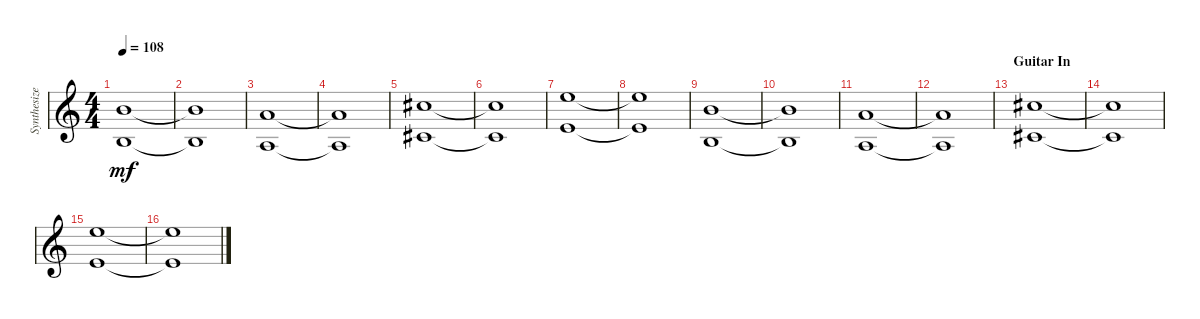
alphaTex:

\track ("Synthesizer" "Synthesize") {instrument synthbass1}
\staff {score}
\tuning (E4 B3 G3 D3 A2 E2 B1) {hide}
\ts (4 4)
\tempo 108
\clef g2
\ks c
(0.2 2.5).1{dy mf} |
(0.2{t} 2.5{t}).1 |
(2.3 0.5).1 |
(2.3{t} 0.5{t}).1 |
(2.2 4.5).1 |
(2.2{t} 4.5{t}).1 |
(0.1 2.4).1 |
(0.1{t} 2.4{t}).1 |
(0.2 2.5).1 |
(0.2{t} 2.5{t}).1 |
(2.3 0.5).1 |
(2.3{t} 0.5{t}).1 |
\section ("" "Guitar In")
(2.2 4.5).1 |
(2.2{t} 4.5{t}).1 |
(0.1 2.4).1 |
(0.1{t} 2.4{t}).1
